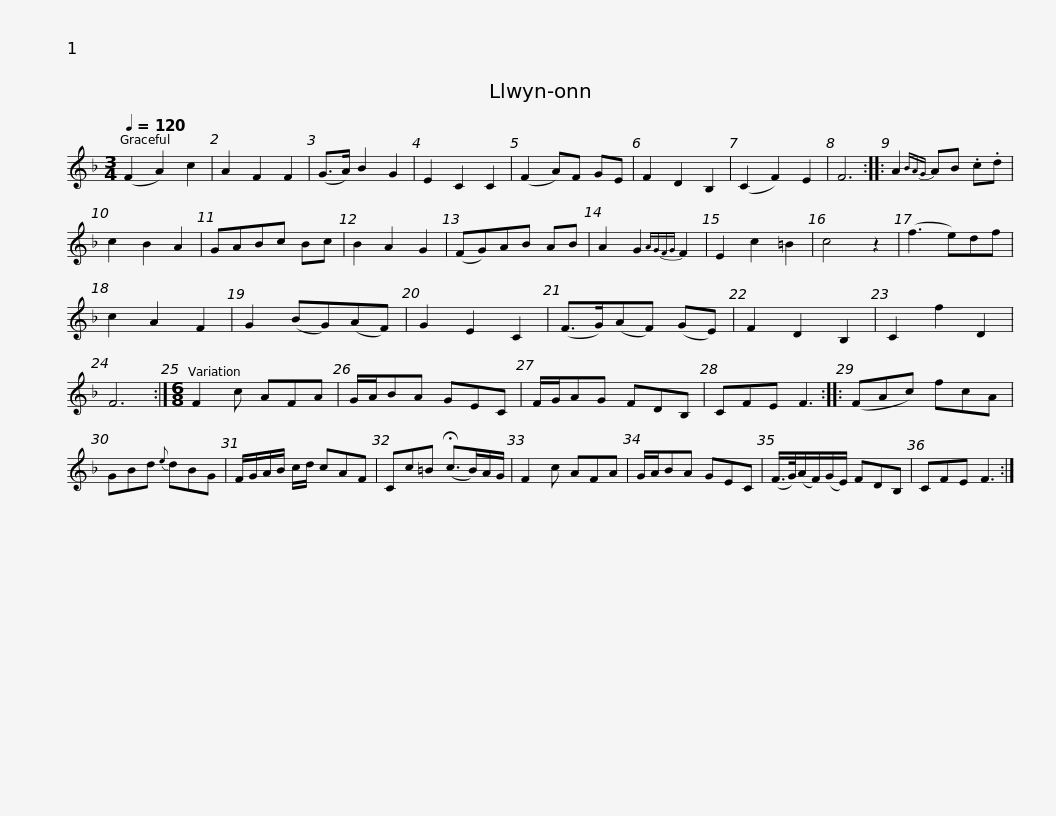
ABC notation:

X:1
L:1/8
Q:1/4=120
M:3/4
I:linebreak $
K:F
V:1 treble
V:1
 (F2 A2) c2 | A2 F2 F2 | (G>A) B2 G2 | E2 C2 C2 | (F2 A)F GE | %5
 F2 D2 B,2 | (C2 F2) E2 | F6 :: A2{BAG} AB .c.d | c2 B2 A2 |$ %10
 GABc Bc | B2 A2 G2 | (FG)AB AB | A2 G2{AGFG} F2 | E2 c2 =B2 | %15
 c4 z2 | (f3 e)df | c2 A2 F2 | G2 (BG)(AF) | G2 E2 C2 |$ %20
 (F>G)(AF) (GE) | F2 D2 B,2 | C2 f2 D2 | F6 :|[M:6/8] F2 c AFA | %25
 G/A/BA GEC | F/G/AG FDB, | CFE F3 ::$ (FAc) fcA | GBd{e} dBG | %30
 F/G/A/B/ c/d/ cAF | Cc=B (!fermata!c>B)A/G/ | F2 c AFA | G/A/BA GEC |$ (F/>G/)(A/F/)(G/E/) FDB, | %35
 CFE F3 :| %36
